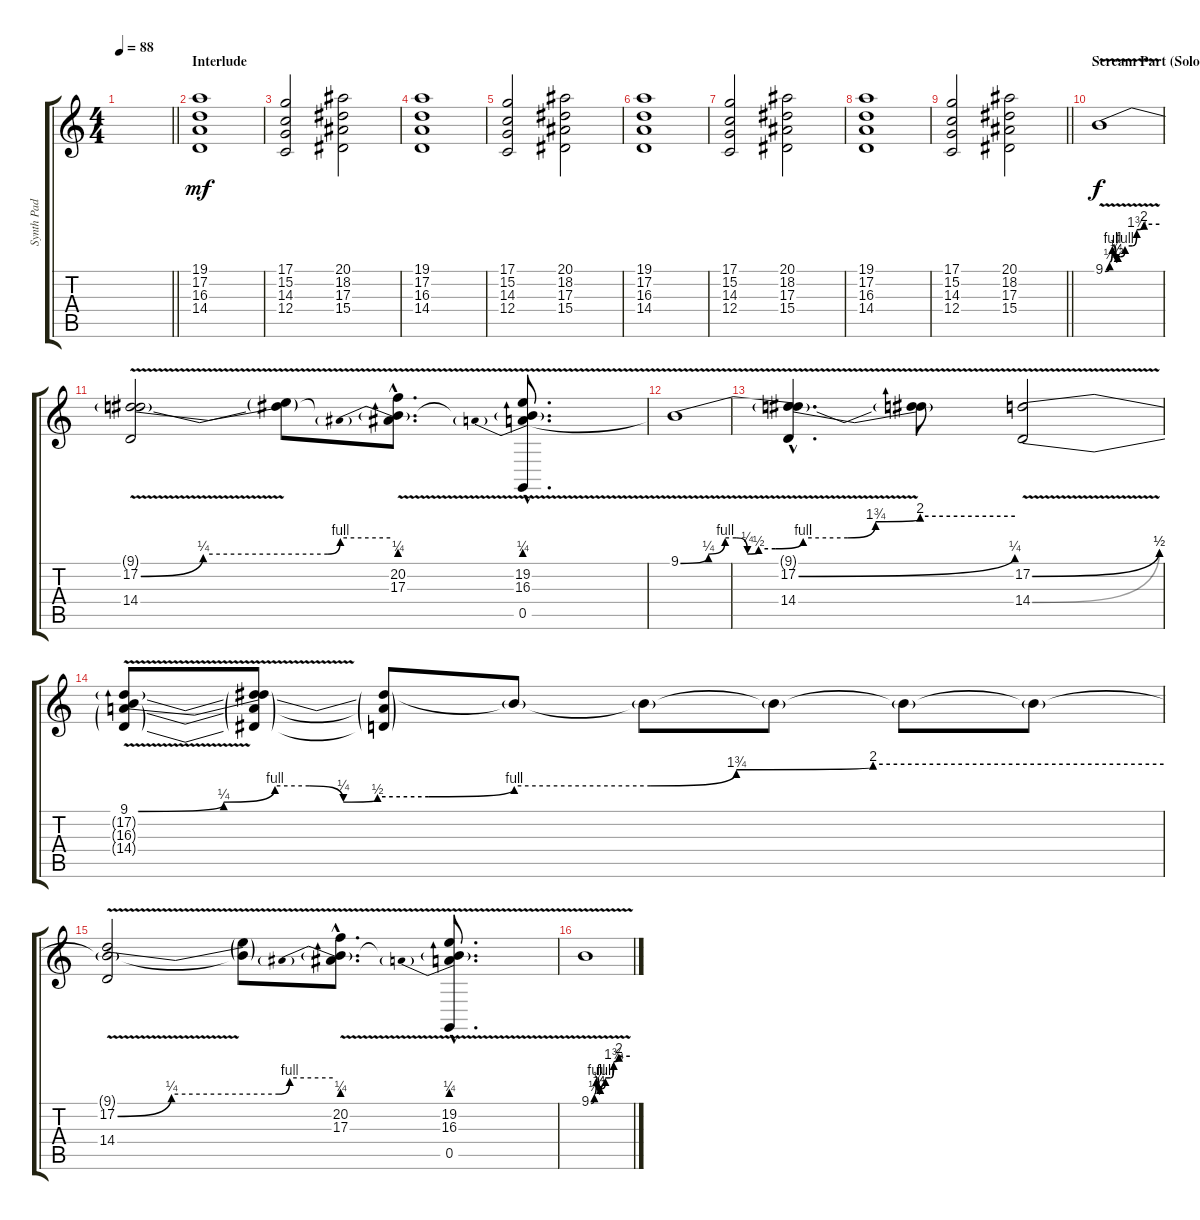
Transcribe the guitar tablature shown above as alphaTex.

\track ("Synth Pad [Flake]" "Synth Pad ") {instrument pad2warm}
\staff {score tabs}
\tuning (D4 A3 F3 C3 G2 C2) {hide}
\ts (4 4)
\tempo 88
\clef g2
\barLineRight lightlight
\ks c
|
\section ("" "Interlude")
(19.1 17.2 16.3 14.4).1{dy mf instrument choiraahs} |
(17.1 15.2 14.3 12.4).2 (20.1 18.2 17.3 15.4).2 |
(19.1 17.2 16.3 14.4).1 |
(17.1 15.2 14.3 12.4).2 (20.1 18.2 17.3 15.4).2 |
(19.1 17.2 16.3 14.4).1{instrument choiraahs} |
(17.1 15.2 14.3 12.4).2 (20.1 18.2 17.3 15.4).2 |
(19.1 17.2 16.3 14.4).1 |
\barLineRight lightlight
(17.1 15.2 14.3 12.4).2 (20.1 18.2 17.3 15.4).2 |
\section ("" "Scream Part (Solo)")
9.1{be (custom 0 0 5 1 8 4 10 4 12 1 14 2 17 2 22 4 30 4 35 7 43 8 60 8) v}.1{dy f volume 12} |
(9.1{t} 17.2{be (custom 0 0 15 1 45 1 48 4 60 4) v} 14.4{v}).2 (9.1{t} 17.2{t}).8 (9.1{hac t} 20.2{v hac} 17.3{be (prebend 0 1 60 1) v hac}).8{d} (9.1{hac t} 19.2{v hac} 16.3{be (prebend 0 1 60 1) v hac} 0.5{hac}).8{d} |
9.1{be (custom 0 0 5 1 8 4 10 4 12 1 14 2 17 2 22 4 30 4 35 7 43 8 60 8) v}.1 |
(9.1{hac t} 17.2{be (bend 0 0 60 1) v hac} 14.4{v hac}).4{d} (9.1{t} 17.2{t}).8 (17.2{be (bend 0 0 60 2) v} 14.4{be (bend 0 0 60 2) v}).2 |
(9.1{be (custom 0 0 5 1 8 4 10 4 12 1 14 2 17 2 22 4 30 4 35 7 43 8 60 8) v} 17.2{t} 16.3{t} 14.4{t}).8 (9.1{t} 17.2{t} 16.3{t} 14.4{t}).8 (9.1{t} 16.3{t} 14.4{t}).8 9.1{t}.8 9.1{t}.8 9.1{t}.8 9.1{t}.8 9.1{t}.8 |
(9.1{t} 17.2{be (custom 0 0 15 1 45 1 48 4 60 4) v} 14.4{v}).2 (9.1{t} 17.2{t}).8 (9.1{hac t} 20.2{v hac} 17.3{be (prebend 0 1 60 1) v hac}).8{d} (9.1{hac t} 19.2{v hac} 16.3{be (prebend 0 1 60 1) v hac} 0.5{hac}).8{d} |
9.1{be (custom 0 0 5 1 8 4 10 4 12 1 14 2 17 2 22 4 30 4 35 7 43 8 60 8) v}.1
